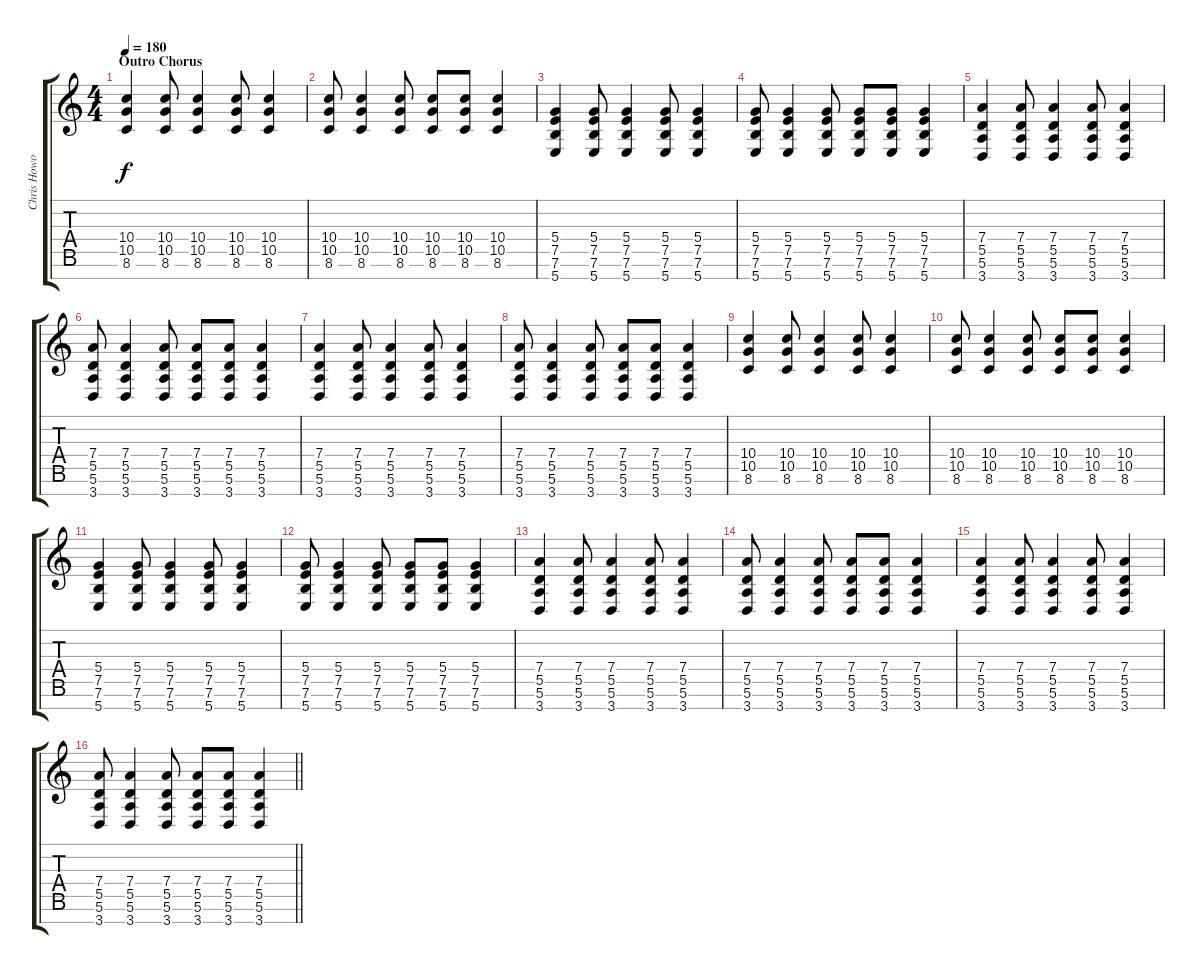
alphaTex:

\track ("Chris Howorth (Lead Guitar)" "Chris Howo") {instrument distortionguitar}
\staff {score tabs}
\tuning (E4 B3 G3 D3 A2 E2 B1) {hide}
\ts (4 4)
\section ("" "Outro Chorus")
\tempo 180
\clef g2
\ks c
(10.4 10.5 8.6).4{dy f} (10.4 10.5 8.6).8 (10.4 10.5 8.6).4 (10.4 10.5 8.6).8 (10.4 10.5 8.6).4 |
(10.4 10.5 8.6).8 (10.4 10.5 8.6).4 (10.4 10.5 8.6).8 (10.4 10.5 8.6).8 (10.4 10.5 8.6).8 (10.4 10.5 8.6).4 |
(5.4 7.5 7.6 5.7).4 (5.4 7.5 7.6 5.7).8 (5.4 7.5 7.6 5.7).4 (5.4 7.5 7.6 5.7).8 (5.4 7.5 7.6 5.7).4 |
(5.4 7.5 7.6 5.7).8 (5.4 7.5 7.6 5.7).4 (5.4 7.5 7.6 5.7).8 (5.4 7.5 7.6 5.7).8 (5.4 7.5 7.6 5.7).8 (5.4 7.5 7.6 5.7).4 |
(7.4 5.5 5.6 3.7).4 (7.4 5.5 5.6 3.7).8 (7.4 5.5 5.6 3.7).4 (7.4 5.5 5.6 3.7).8 (7.4 5.5 5.6 3.7).4 |
(7.4 5.5 5.6 3.7).8 (7.4 5.5 5.6 3.7).4 (7.4 5.5 5.6 3.7).8 (7.4 5.5 5.6 3.7).8 (7.4 5.5 5.6 3.7).8 (7.4 5.5 5.6 3.7).4 |
(7.4 5.5 5.6 3.7).4 (7.4 5.5 5.6 3.7).8 (7.4 5.5 5.6 3.7).4 (7.4 5.5 5.6 3.7).8 (7.4 5.5 5.6 3.7).4 |
(7.4 5.5 5.6 3.7).8 (7.4 5.5 5.6 3.7).4 (7.4 5.5 5.6 3.7).8 (7.4 5.5 5.6 3.7).8 (7.4 5.5 5.6 3.7).8 (7.4 5.5 5.6 3.7).4 |
(10.4 10.5 8.6).4 (10.4 10.5 8.6).8 (10.4 10.5 8.6).4 (10.4 10.5 8.6).8 (10.4 10.5 8.6).4 |
(10.4 10.5 8.6).8 (10.4 10.5 8.6).4 (10.4 10.5 8.6).8 (10.4 10.5 8.6).8 (10.4 10.5 8.6).8 (10.4 10.5 8.6).4 |
(5.4 7.5 7.6 5.7).4 (5.4 7.5 7.6 5.7).8 (5.4 7.5 7.6 5.7).4 (5.4 7.5 7.6 5.7).8 (5.4 7.5 7.6 5.7).4 |
(5.4 7.5 7.6 5.7).8 (5.4 7.5 7.6 5.7).4 (5.4 7.5 7.6 5.7).8 (5.4 7.5 7.6 5.7).8 (5.4 7.5 7.6 5.7).8 (5.4 7.5 7.6 5.7).4 |
(7.4 5.5 5.6 3.7).4 (7.4 5.5 5.6 3.7).8 (7.4 5.5 5.6 3.7).4 (7.4 5.5 5.6 3.7).8 (7.4 5.5 5.6 3.7).4 |
(7.4 5.5 5.6 3.7).8 (7.4 5.5 5.6 3.7).4 (7.4 5.5 5.6 3.7).8 (7.4 5.5 5.6 3.7).8 (7.4 5.5 5.6 3.7).8 (7.4 5.5 5.6 3.7).4 |
(7.4 5.5 5.6 3.7).4 (7.4 5.5 5.6 3.7).8 (7.4 5.5 5.6 3.7).4 (7.4 5.5 5.6 3.7).8 (7.4 5.5 5.6 3.7).4 |
\barLineRight lightlight
(7.4 5.5 5.6 3.7).8 (7.4 5.5 5.6 3.7).4 (7.4 5.5 5.6 3.7).8 (7.4 5.5 5.6 3.7).8 (7.4 5.5 5.6 3.7).8 (7.4 5.5 5.6 3.7).4
